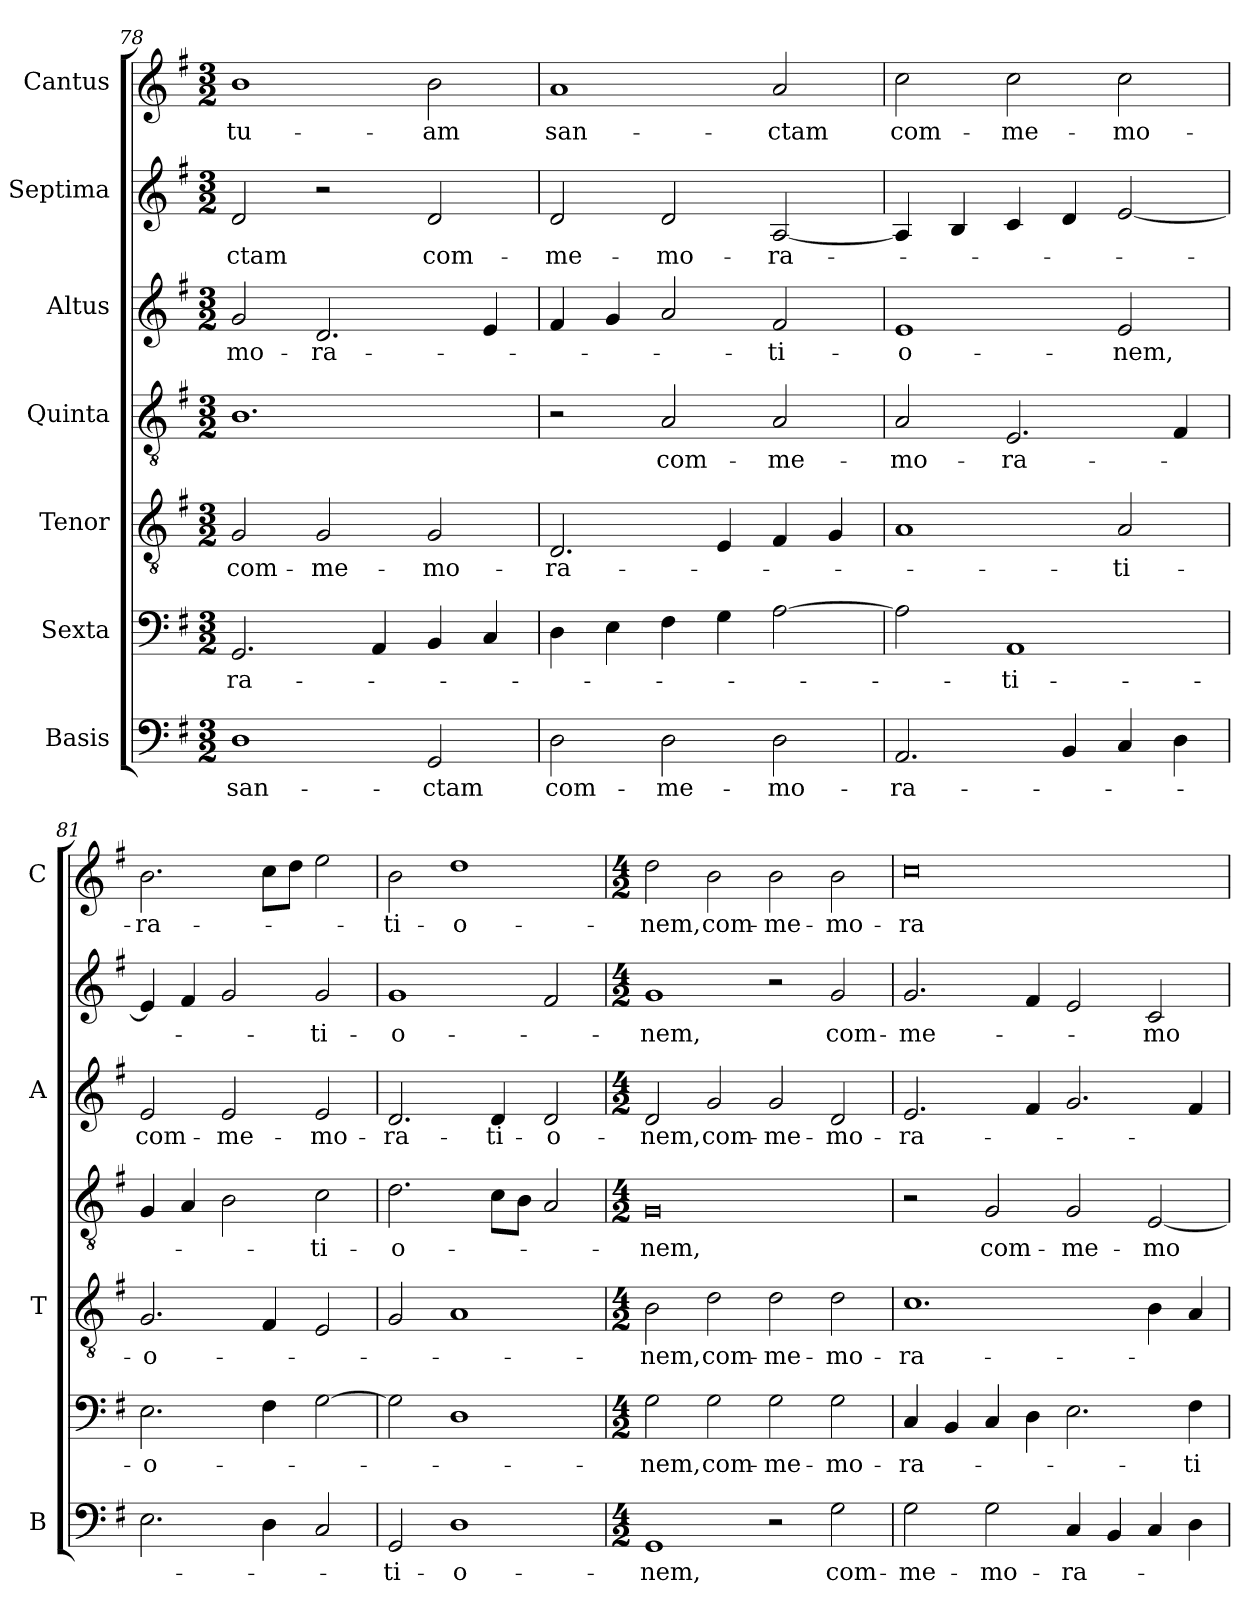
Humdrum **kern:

**kern	**text	**kern	**text	**kern	**text	**kern	**text	**kern	**text	**kern	**text	**kern	**text
*part7	*part7	*part6	*part6	*part5	*part5	*part4	*part4	*part3	*part3	*part2	*part2	*part1	*part1
*staff7	*staff7	*staff6	*staff6	*staff5	*staff5	*staff4	*staff4	*staff3	*staff3	*staff2	*staff2	*staff1	*staff1
*I"Basis	*	*I"Sexta	*	*I"Tenor	*	*I"Quinta	*	*I"Altus	*	*I"Septima	*	*I"Cantus	*
*I'B	*	*	*	*I'T	*	*	*	*I'A	*	*	*	*I'C	*
!!LO:PB:g=z
*clefF4	*	*clefF4	*	*clefGv2	*	*clefGv2	*	*clefG2	*	*clefG2	*	*clefG2	*
*k[f#]	*	*k[f#]	*	*k[f#]	*	*k[f#]	*	*k[f#]	*	*k[f#]	*	*k[f#]	*
*G:	*	*G:	*	*G:	*	*G:	*	*G:	*	*G:	*	*G:	*
*M3/2	*	*M3/2	*	*M3/2	*	*M3/2	*	*M3/2	*	*M3/2	*	*M3/2	*
=78	=78	=78	=78	=78	=78	=78	=78	=78	=78	=78	=78	=78	=78
!	!LO:LY:b	!	!LO:LY:b	!	!LO:LY:b	!	!	!	!LO:LY:b	!	!LO:LY:b	!	!LO:LY:b
1D	san-	2.GG/	-ra-	2G/	com-	1.B	.	2g/	-mo-	2d/	-ctam	1b	tu-
!	!	!	!	!	!LO:LY:b	!	!	!	!LO:LY:b	!	!	!	!
.	.	.	.	2G/	-me-	.	.	2.d/	-ra-	2r	.	.	.
.	.	4AA/	.	.	.	.	.	.	.	.	.	.	.
!	!LO:LY:b	!	!	!	!LO:LY:b	!	!	!	!	!	!LO:LY:b	!	!LO:LY:b
2GG/	-ctam	4BB/	.	2G/	-mo-	.	.	.	.	2d/	com-	2b\	-am
.	.	4C/	.	.	.	.	.	4e/	.	.	.	.	.
=79	=79	=79	=79	=79	=79	=79	=79	=79	=79	=79	=79	=79	=79
!	!LO:LY:b	!	!	!	!LO:LY:b	!	!	!	!	!	!LO:LY:b	!	!LO:LY:b
2D\	com-	4D\	.	2.D/	-ra-	2r	.	4f#/	.	2d/	-me-	1a	san-
.	.	4E\	.	.	.	.	.	4g/	.	.	.	.	.
!	!LO:LY:b	!	!	!	!	!	!LO:LY:b	!	!	!	!LO:LY:b	!	!
2D\	-me-	4F#\	.	.	.	2A/	com-	2a/	.	2d/	-mo-	.	.
.	.	4G\	.	4E/	.	.	.	.	.	.	.	.	.
!	!LO:LY:b	!	!	!	!	!	!LO:LY:b	!	!LO:LY:b	!	!LO:LY:b	!	!LO:LY:b
2D\	-mo-	[2A\	.	4F#/	.	2A/	-me-	2f#/	-ti-	[2A/	-ra-	2a/	-ctam
.	.	.	.	4G/	.	.	.	.	.	.	.	.	.
=80	=80	=80	=80	=80	=80	=80	=80	=80	=80	=80	=80	=80	=80
!	!LO:LY:b	!	!	!	!	!	!LO:LY:b	!	!LO:LY:b	!	!	!	!LO:LY:b
2.AA/	-ra-	2A\]	.	1A	.	2A/	-mo-	1e	-o-	4A/]	.	2cc\	com-
.	.	.	.	.	.	.	.	.	.	4B/	.	.	.
!	!	!	!LO:LY:b	!	!	!	!LO:LY:b	!	!	!	!	!	!LO:LY:b
.	.	1AA	-ti-	.	.	2.E/	-ra-	.	.	4c/	.	2cc\	-me-
4BB/	.	.	.	.	.	.	.	.	.	4d/	.	.	.
!	!	!	!	!	!LO:LY:b	!	!	!	!LO:LY:b	!	!	!	!LO:LY:b
4C/	.	.	.	2A/	-ti-	.	.	2e/	-nem,	[2e/	.	2cc\	-mo-
4D\	.	.	.	.	.	4F#/	.	.	.	.	.	.	.
=81	=81	=81	=81	=81	=81	=81	=81	=81	=81	=81	=81	=81	=81
!	!	!	!LO:LY:b	!	!LO:LY:b	!	!	!	!LO:LY:b	!	!	!	!LO:LY:b
2.E\	.	2.E\	-o-	2.G/	-o-	4G/	.	2e/	com-	4e/]	.	2.b\	-ra-
.	.	.	.	.	.	4A/	.	.	.	4f#/	.	.	.
!	!	!	!	!	!	!	!	!	!LO:LY:b	!	!	!	!
.	.	.	.	.	.	2B\	.	2e/	-me-	2g/	.	.	.
4D\	.	4F#\	.	4F#/	.	.	.	.	.	.	.	8cc\L	.
.	.	.	.	.	.	.	.	.	.	.	.	8dd\J	.
!	!	!	!	!	!	!	!LO:LY:b	!	!LO:LY:b	!	!LO:LY:b	!	!
2C/	.	[2G\	.	2E/	.	2c\	-ti-	2e/	-mo-	2g/	-ti-	2ee\	.
=82	=82	=82	=82	=82	=82	=82	=82	=82	=82	=82	=82	=82	=82
!	!LO:LY:b	!	!	!	!	!	!LO:LY:b	!	!LO:LY:b	!	!LO:LY:b	!	!LO:LY:b
2GG/	-ti-	2G\]	.	2G/	.	2.d\	-o-	2.d/	-ra-	1g	-o-	2b\	-ti-
!	!LO:LY:b	!	!	!	!	!	!	!	!	!	!	!	!LO:LY:b
1D	-o-	1D	.	1A	.	.	.	.	.	.	.	1dd	-o-
!	!	!	!	!	!	!	!	!	!LO:LY:b	!	!	!	!
.	.	.	.	.	.	8c\L	.	4d/	-ti-	.	.	.	.
.	.	.	.	.	.	8B\J	.	.	.	.	.	.	.
!	!	!	!	!	!	!	!	!	!LO:LY:b	!	!	!	!
.	.	.	.	.	.	2A/	.	2d/	-o-	2f#/	.	.	.
!!LO:LB:g=z
=83	=83	=83	=83	=83	=83	=83	=83	=83	=83	=83	=83	=83	=83
*M4/2	*	*M4/2	*	*M4/2	*	*M4/2	*	*M4/2	*	*M4/2	*	*M4/2	*
!	!LO:LY:b	!	!LO:LY:b	!	!LO:LY:b	!	!LO:LY:b	!	!LO:LY:b	!	!LO:LY:b	!	!LO:LY:b
1GG	-nem,	2G\	-nem,	2B\	-nem,	0G	-nem,	2d/	-nem,	1g	-nem,	2dd\	-nem,
!	!	!	!LO:LY:b	!	!LO:LY:b	!	!	!	!LO:LY:b	!	!	!	!LO:LY:b
.	.	2G\	com-	2d\	com-	.	.	2g/	com-	.	.	2b\	com-
!	!	!	!LO:LY:b	!	!LO:LY:b	!	!	!	!LO:LY:b	!	!	!	!LO:LY:b
2r	.	2G\	-me-	2d\	-me-	.	.	2g/	-me-	2r	.	2b\	-me-
!	!LO:LY:b	!	!LO:LY:b	!	!LO:LY:b	!	!	!	!LO:LY:b	!	!LO:LY:b	!	!LO:LY:b
2G\	com-	2G\	-mo-	2d\	-mo-	.	.	2d/	-mo-	2g/	com-	2b\	-mo-
=84	=84	=84	=84	=84	=84	=84	=84	=84	=84	=84	=84	=84	=84
!	!LO:LY:b	!	!LO:LY:b	!	!LO:LY:b	!	!	!	!LO:LY:b	!	!LO:LY:b	!	!LO:LY:b
2G\	-me-	4C/	-ra-	1.c	-ra-	2r	.	2.e/	-ra-	2.g/	-me-	0cc	-ra-
.	.	4BB/	.	.	.	.	.	.	.	.	.	.	.
!	!LO:LY:b	!	!	!	!	!	!LO:LY:b	!	!	!	!	!	!
2G\	-mo-	4C/	.	.	.	2G/	com-	.	.	.	.	.	.
.	.	4D\	.	.	.	.	.	4f#/	.	4f#/	.	.	.
!	!LO:LY:b	!	!	!	!	!	!LO:LY:b	!	!	!	!	!	!
4C/	-ra-	2.E\	.	.	.	2G/	-me-	2.g/	.	2e/	.	.	.
4BB/	.	.	.	.	.	.	.	.	.	.	.	.	.
!	!	!	!	!	!	!	!LO:LY:b	!	!	!	!LO:LY:b	!	!
4C/	.	.	.	4B\	.	[2E/	-mo-	.	.	2c/	-mo-	.	.
!	!	!	!LO:LY:b	!	!	!	!	!	!	!	!	!	!
4D\	.	4F#\	-ti-	4A/	.	.	.	4f#/	.	.	.	.	.
=	=	=	=	=	=	=	=	=	=	=	=	=	=
*-	*-	*-	*-	*-	*-	*-	*-	*-	*-	*-	*-	*-	*-
